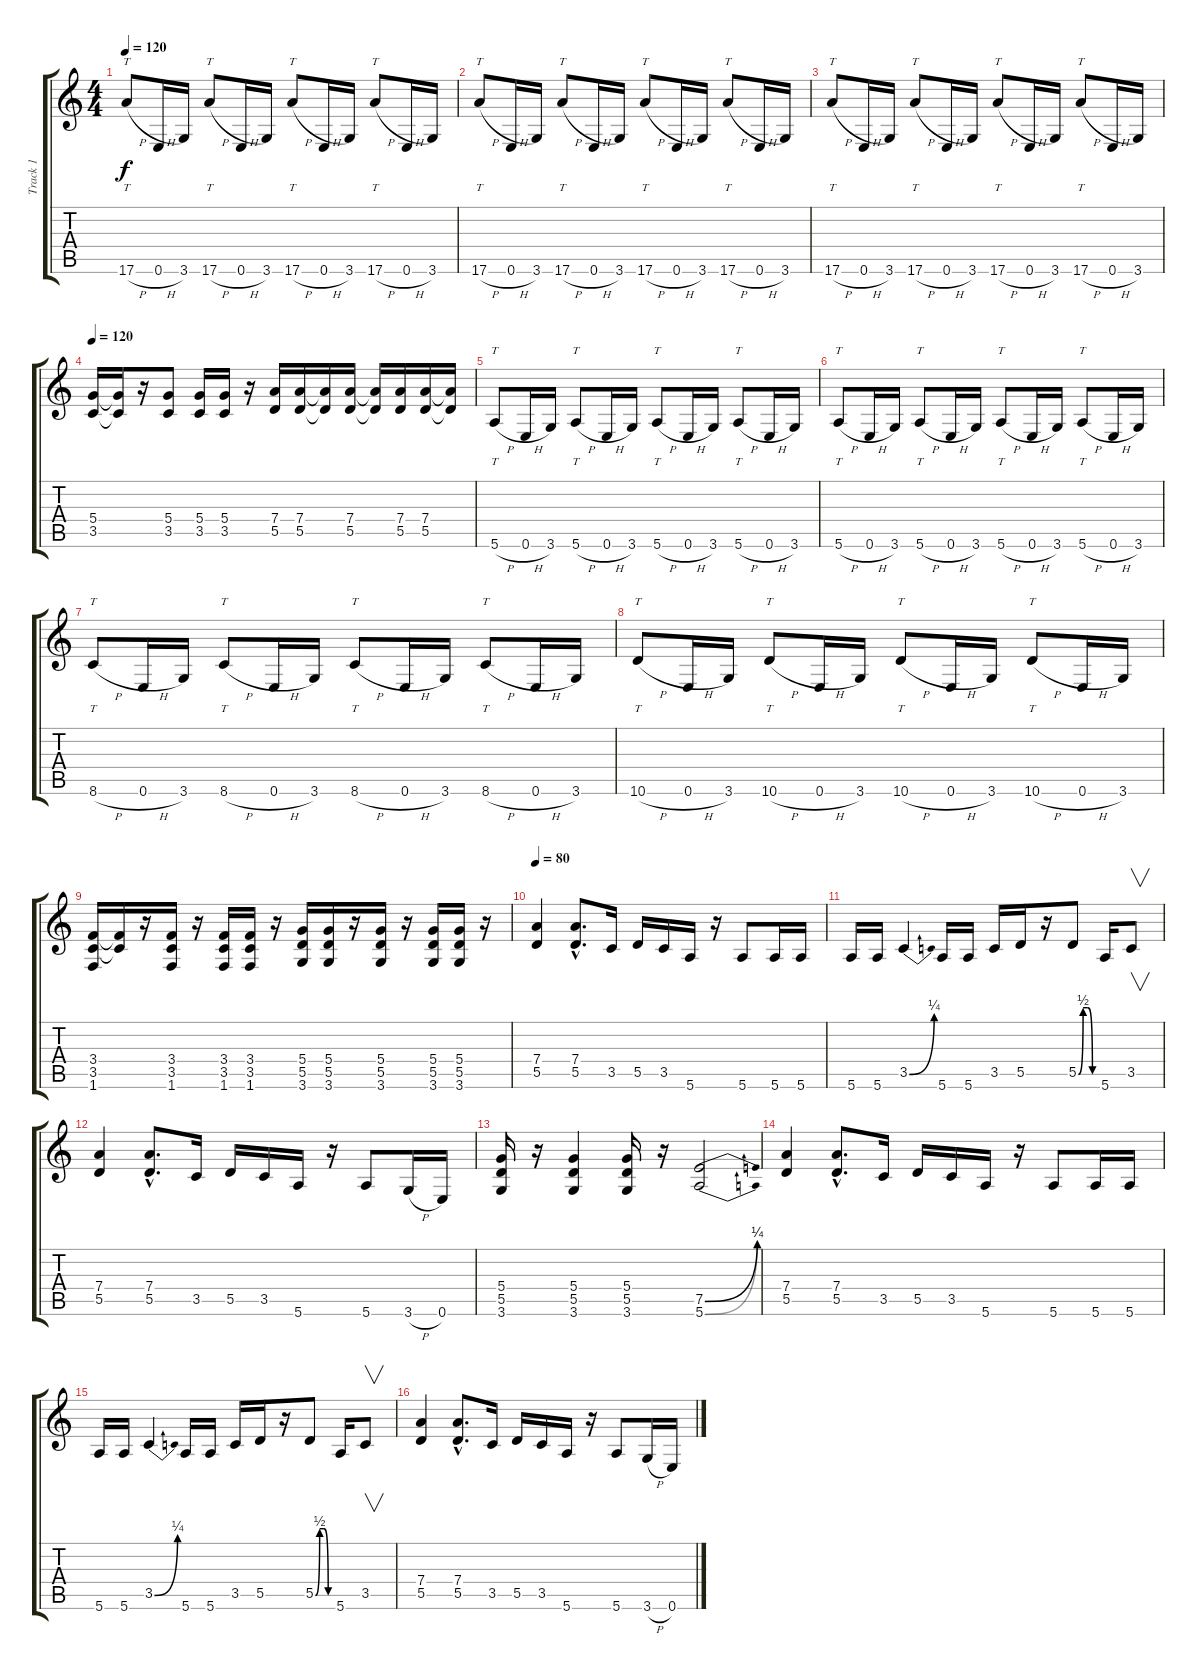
\track ("Track 1" "Track 1") {instrument overdrivenguitar}
\staff {score tabs}
\tuning (E4 B3 G3 D3 A2 E2) {hide}
\ts (4 4)
\tempo 120
\clef g2
\ks c
17.6{h}.8{tt dy f} 0.6{h}.16 3.6.16 17.6{h}.8{tt} 0.6{h}.16 3.6.16 17.6{h}.8{tt} 0.6{h}.16 3.6.16 17.6{h}.8{tt} 0.6{h}.16 3.6.16 |
17.6{h}.8{tt} 0.6{h}.16 3.6.16 17.6{h}.8{tt} 0.6{h}.16 3.6.16 17.6{h}.8{tt} 0.6{h}.16 3.6.16 17.6{h}.8{tt} 0.6{h}.16 3.6.16 |
17.6{h}.8{tt} 0.6{h}.16 3.6.16 17.6{h}.8{tt} 0.6{h}.16 3.6.16 17.6{h}.8{tt} 0.6{h}.16 3.6.16 17.6{h}.8{tt} 0.6{h}.16 3.6.16 |
\tempo 120
(5.4 3.5).16 (5.4{t} 3.5{t}).16 r.16 (5.4 3.5).8 (5.4 3.5).16 (5.4 3.5).16 r.16 (7.4 5.5).16 (7.4 5.5).16 (7.4{t} 5.5{t}).16 (7.4 5.5).16 (7.4{t} 5.5{t}).16 (7.4 5.5).16 (7.4 5.5).16 (7.4{t} 5.5{t}).16 |
5.6{h}.8{tt} 0.6{h}.16 3.6.16 5.6{h}.8{tt} 0.6{h}.16 3.6.16 5.6{h}.8{tt} 0.6{h}.16 3.6.16 5.6{h}.8{tt} 0.6{h}.16 3.6.16 |
5.6{h}.8{tt} 0.6{h}.16 3.6.16 5.6{h}.8{tt} 0.6{h}.16 3.6.16 5.6{h}.8{tt} 0.6{h}.16 3.6.16 5.6{h}.8{tt} 0.6{h}.16 3.6.16 |
8.6{h}.8{tt} 0.6{h}.16 3.6.16 8.6{h}.8{tt} 0.6{h}.16 3.6.16 8.6{h}.8{tt} 0.6{h}.16 3.6.16 8.6{h}.8{tt} 0.6{h}.16 3.6.16 |
10.6{h}.8{tt} 0.6{h}.16 3.6.16 10.6{h}.8{tt} 0.6{h}.16 3.6.16 10.6{h}.8{tt} 0.6{h}.16 3.6.16 10.6{h}.8{tt} 0.6{h}.16 3.6.16 |
(3.4 3.5 1.6).16 (3.4{t} 3.5{t}).16 r.16 (3.4 3.5 1.6).16 r.16 (3.4 3.5 1.6).16 (3.4 3.5 1.6).16 r.16 (5.4 5.5 3.6).16 (5.4 5.5 3.6).16 r.16 (5.4 5.5 3.6).16 r.16 (5.4 5.5 3.6).16 (5.4 5.5 3.6).16 r.16 |
\tempo 80
(7.4 5.5).4 (7.4{hac} 5.5{hac}).8{d} 3.5.16 5.5.16 3.5.16 5.6.16 r.16 5.6.8 5.6.16 5.6.16 |
5.6.16 5.6.16 3.5{be (bend 0 0 60 1)}.4 5.6.16 5.6.16 3.5.16 5.5.16 r.16 5.5{be (custom 0 0 15 2 30 2 45 0 60 0)}.8 5.6.16 3.5.8{v} |
(7.4 5.5).4 (7.4{hac} 5.5{hac}).8{d} 3.5.16 5.5.16 3.5.16 5.6.16 r.16 5.6.8 3.6{h}.16 0.6.16 |
(5.4 5.5 3.6).16 r.16 (5.4 5.5 3.6).4 (5.4 5.5 3.6).16 r.16 (7.5{be (bend 0 0 60 1)} 5.6{be (bend 0 0 60 1)}).2 |
(7.4 5.5).4 (7.4{hac} 5.5{hac}).8{d} 3.5.16 5.5.16 3.5.16 5.6.16 r.16 5.6.8 5.6.16 5.6.16 |
5.6.16 5.6.16 3.5{be (bend 0 0 60 1)}.4 5.6.16 5.6.16 3.5.16 5.5.16 r.16 5.5{be (custom 0 0 15 2 30 2 45 0 60 0)}.8 5.6.16 3.5.8{v} |
(7.4 5.5).4 (7.4{hac} 5.5{hac}).8{d} 3.5.16 5.5.16 3.5.16 5.6.16 r.16 5.6.8 3.6{h}.16 0.6.16
